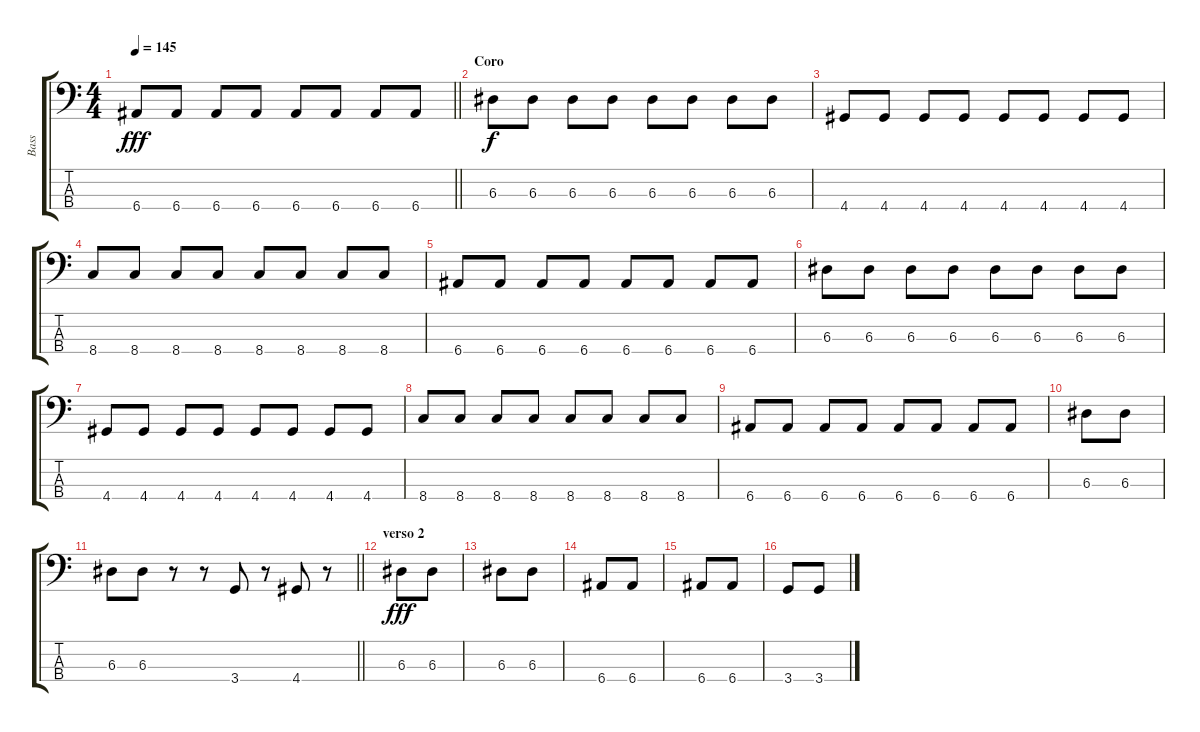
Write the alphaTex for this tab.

\track ("Bass" "Bass") {instrument electricbasspick}
\staff {score tabs}
\tuning (G2 D2 A1 E1) {hide}
\ts (4 4)
\tempo 145
\clef f4
\barLineRight lightlight
\ks c
6.4.8{dy fff} 6.4.8 6.4.8 6.4.8 6.4.8 6.4.8 6.4.8 6.4.8 |
\section ("" "Coro")
6.3.8{dy f} 6.3.8 6.3.8 6.3.8 6.3.8 6.3.8 6.3.8 6.3.8 |
4.4.8 4.4.8 4.4.8 4.4.8 4.4.8 4.4.8 4.4.8 4.4.8 |
8.4.8 8.4.8 8.4.8 8.4.8 8.4.8 8.4.8 8.4.8 8.4.8 |
6.4.8 6.4.8 6.4.8 6.4.8 6.4.8 6.4.8 6.4.8 6.4.8 |
6.3.8 6.3.8 6.3.8 6.3.8 6.3.8 6.3.8 6.3.8 6.3.8 |
4.4.8 4.4.8 4.4.8 4.4.8 4.4.8 4.4.8 4.4.8 4.4.8 |
8.4.8 8.4.8 8.4.8 8.4.8 8.4.8 8.4.8 8.4.8 8.4.8 |
6.4.8 6.4.8 6.4.8 6.4.8 6.4.8 6.4.8 6.4.8 6.4.8 |
6.3.8 6.3.8 |
\barLineRight lightlight
6.3.8 6.3.8 r.8 r.8 3.4.8 r.8 4.4.8 r.8 |
\section ("" "verso 2")
6.3.8{dy fff} 6.3.8 |
6.3.8 6.3.8 |
6.4.8 6.4.8 |
6.4.8 6.4.8 |
3.4.8 3.4.8
